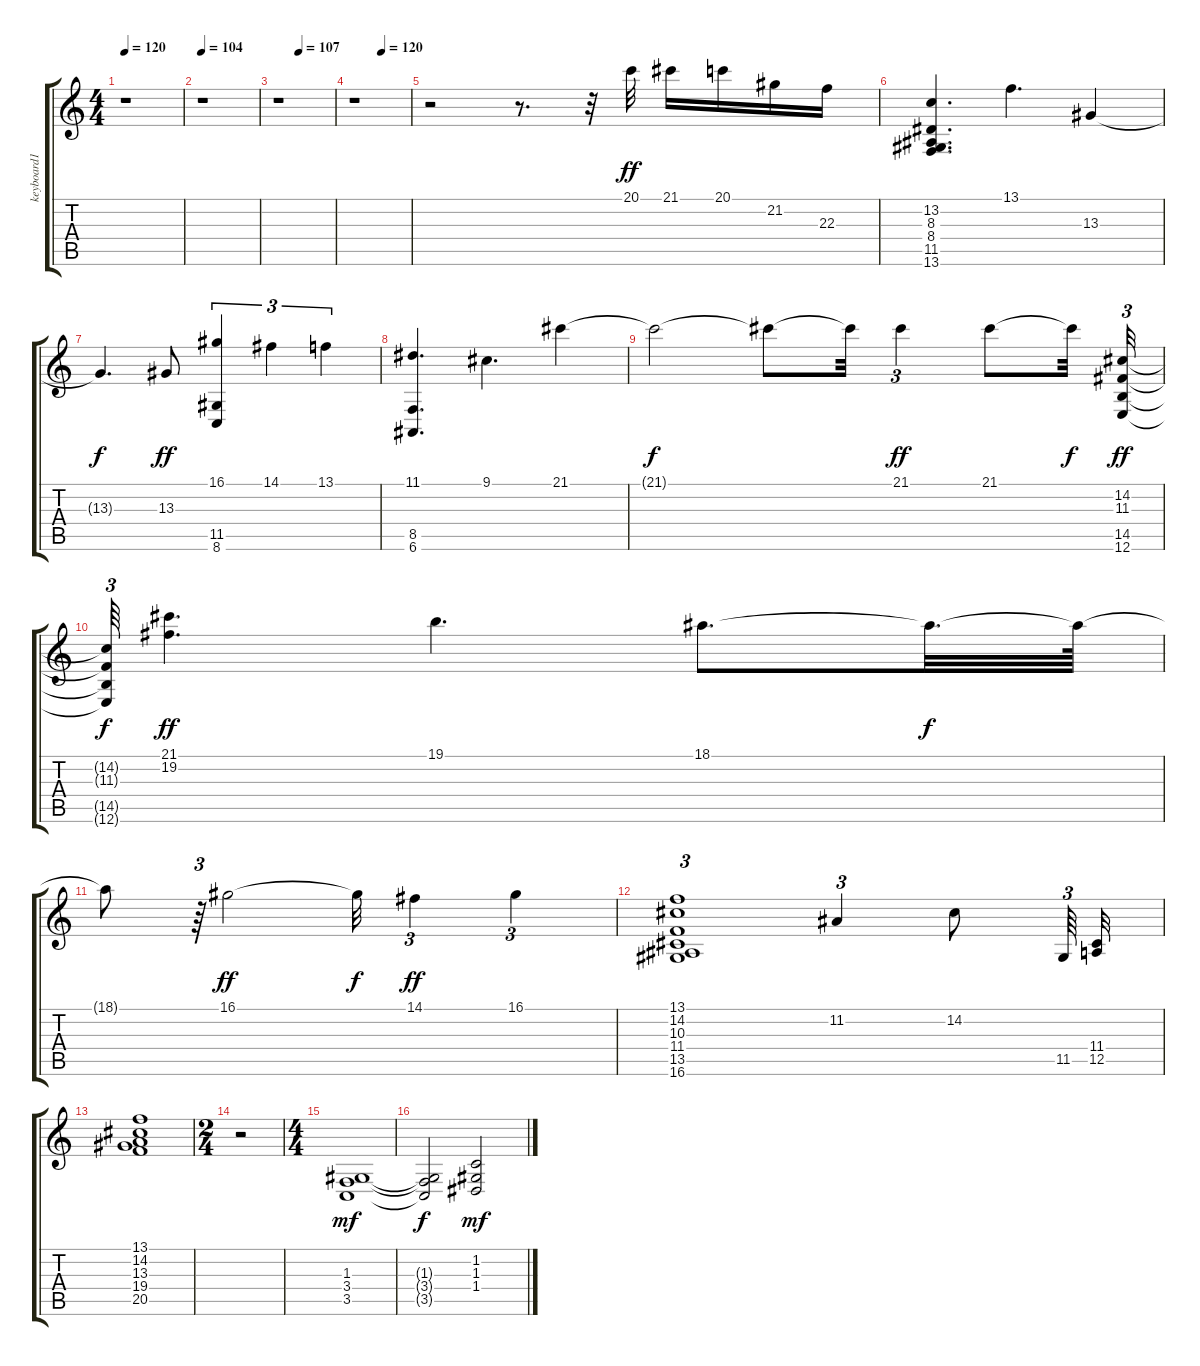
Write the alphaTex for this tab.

\track ("keyboard1" "keyboard1") {instrument brightacousticpiano}
\staff {score tabs}
\tuning (E4 B3 G3 D3 A2 E2) {hide}
\ts (4 4)
\tempo 120
\clef g2
\ks c
r.1{dy ff instrument brightacousticpiano} |
\tempo 104
r.1 |
\tempo (107 0.375)
r.1 |
\tempo (120 0.5)
r.1 |
r.2 r.8{d} r.32 20.1.32 21.1.16 20.1.16 21.2.16 22.3.16 |
(13.2 8.3 8.4 11.5 13.6).4{d} 13.1.4{d} 13.3.4 |
13.3{t}.4{d dy f} 13.3.8{dy ff} (16.1 11.5 8.6).4{tu (3 2)} 14.1.4{tu (3 2)} 13.1.4{tu (3 2)} |
(11.1 8.5 6.6).4{d} 9.1.4{d} 21.1.4 |
21.1{t}.2{dy f} 21.1{t}.8 21.1{t}.32 21.1.4{tu (3 2) dy ff} 21.1.8 21.1{t}.32{dy f} (14.2 11.3 14.5 12.6).32{tu (3 2) dy ff} |
(14.2{t} 11.3{t} 14.5{t} 12.6{t}).64{tu (3 2) dy f} (21.1 19.2).4{d dy ff} 19.1.4{d} 18.1.8{d} 18.1{t}.32{d dy f} 18.1{t}.64 |
18.1{t}.8 r.64{tu (3 2)} 16.1.2{dy ff} 16.1{t}.32{dy f} 14.1.4{tu (3 2) dy ff} 16.1.4{tu (3 2)} |
(13.1 14.2 10.3 11.4 13.5 16.6).1{tu (3 2)} 11.2.4{tu (3 2)} 14.2.8 11.5.64{tu (3 2) beam splitsecondary} (11.4 12.5).32 |
(13.1 14.2 13.3 19.4 20.5).1 |
\ts (2 4)
r.2 |
\ts (4 4)
(1.3 3.4 3.5).1{dy mf} |
(1.3{t} 3.4{t} 3.5{t}).2{dy f} (1.2 1.3 1.4).2{dy mf}
